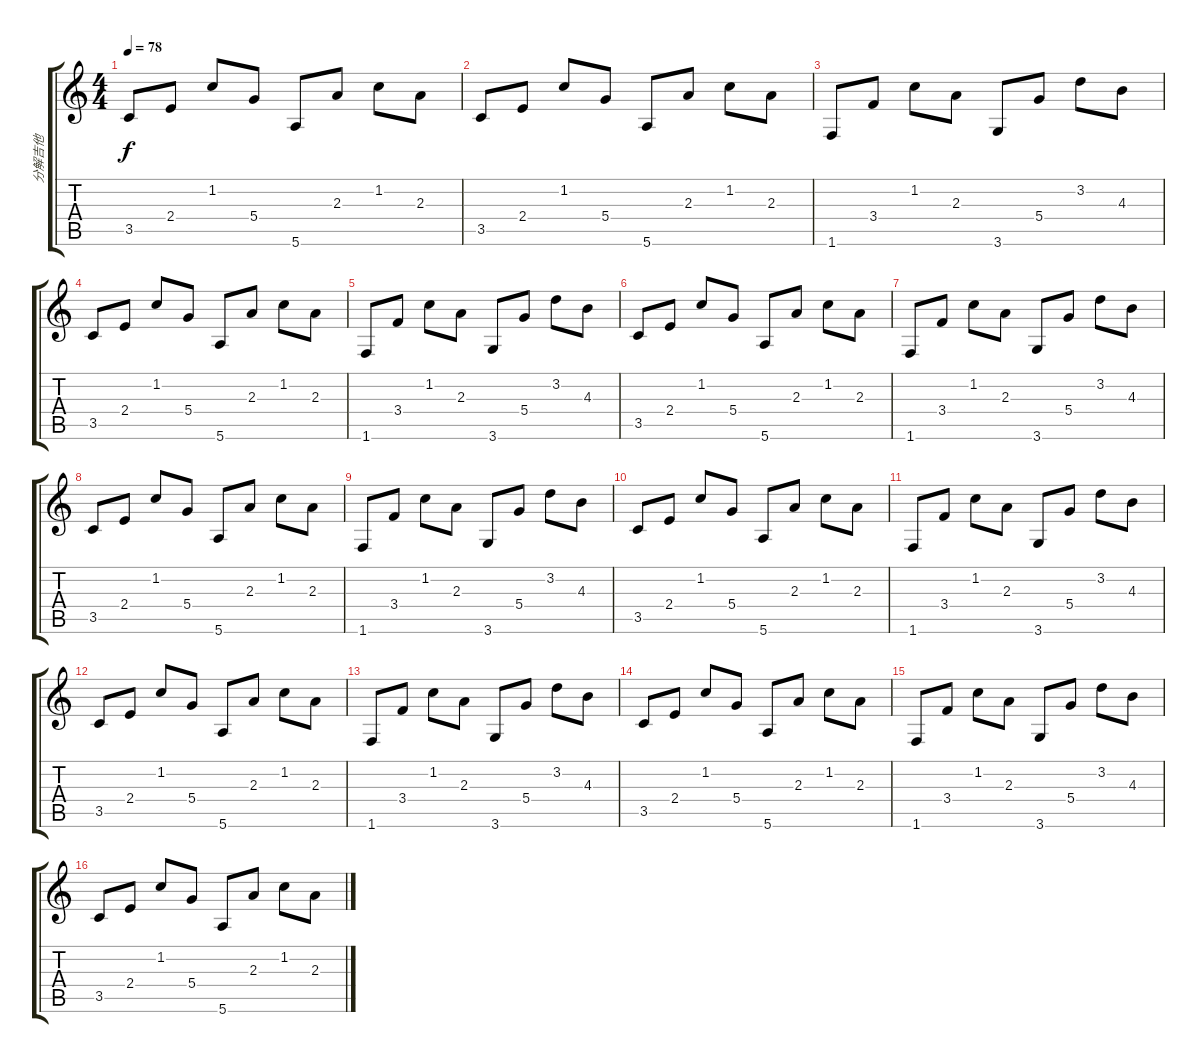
\track ("分解吉他" "分解吉他") {instrument electricguitarclean}
\staff {score tabs}
\tuning (E4 B3 G3 D3 A2 E2) {hide}
\ts (4 4)
\tempo 78
\clef g2
\ks c
3.5.8{dy f} 2.4.8 1.2.8 5.4.8 5.6.8 2.3.8 1.2.8 2.3.8 |
3.5.8 2.4.8 1.2.8 5.4.8 5.6.8 2.3.8 1.2.8 2.3.8 |
1.6.8 3.4.8 1.2.8 2.3.8 3.6.8 5.4.8 3.2.8 4.3.8 |
3.5.8 2.4.8 1.2.8 5.4.8 5.6.8 2.3.8 1.2.8 2.3.8 |
1.6.8 3.4.8 1.2.8 2.3.8 3.6.8 5.4.8 3.2.8 4.3.8 |
3.5.8 2.4.8 1.2.8 5.4.8 5.6.8 2.3.8 1.2.8 2.3.8 |
1.6.8 3.4.8 1.2.8 2.3.8 3.6.8 5.4.8 3.2.8 4.3.8 |
3.5.8 2.4.8 1.2.8 5.4.8 5.6.8 2.3.8 1.2.8 2.3.8 |
1.6.8 3.4.8 1.2.8 2.3.8 3.6.8 5.4.8 3.2.8 4.3.8 |
3.5.8 2.4.8 1.2.8 5.4.8 5.6.8 2.3.8 1.2.8 2.3.8 |
1.6.8 3.4.8 1.2.8 2.3.8 3.6.8 5.4.8 3.2.8 4.3.8 |
3.5.8 2.4.8 1.2.8 5.4.8 5.6.8 2.3.8 1.2.8 2.3.8 |
1.6.8 3.4.8 1.2.8 2.3.8 3.6.8 5.4.8 3.2.8 4.3.8 |
3.5.8 2.4.8 1.2.8 5.4.8 5.6.8 2.3.8 1.2.8 2.3.8 |
1.6.8 3.4.8 1.2.8 2.3.8 3.6.8 5.4.8 3.2.8 4.3.8 |
3.5.8 2.4.8 1.2.8 5.4.8 5.6.8 2.3.8 1.2.8 2.3.8
